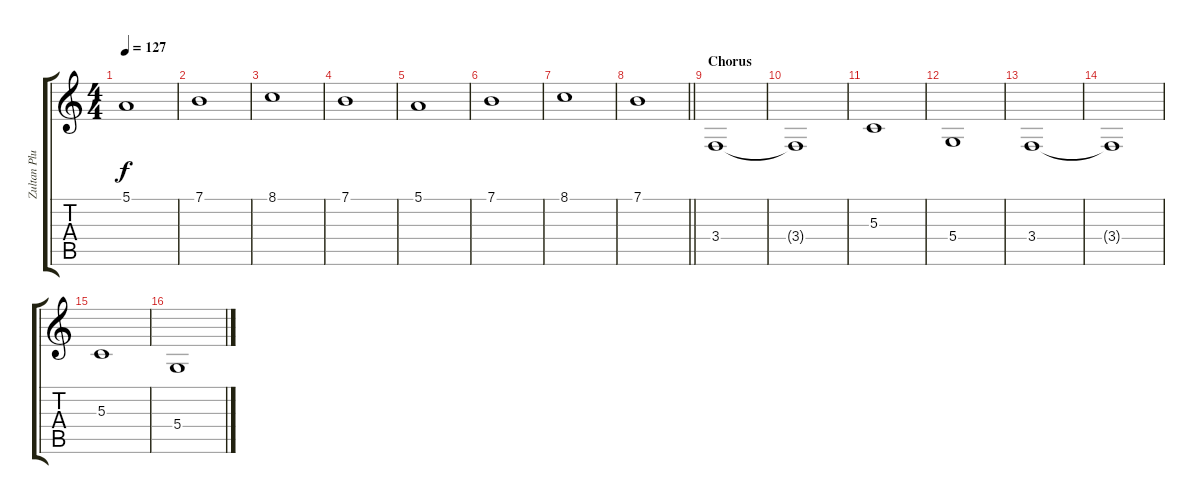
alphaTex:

\track ("Zultan Pluto (Keyboard)" "Zultan Plu") {instrument stringensemble1}
\staff {score tabs}
\tuning (E4 B3 G3 D3 A2 E2) {hide}
\ts (4 4)
\tempo 127
\clef g2
\ks c
5.1.1{dy f} |
7.1.1 |
8.1.1 |
7.1.1 |
5.1.1 |
7.1.1 |
8.1.1 |
\barLineRight lightlight
7.1.1 |
\section ("" "Chorus")
3.4.1 |
3.4{t}.1 |
5.3.1 |
5.4.1 |
3.4.1 |
3.4{t}.1 |
5.3.1 |
5.4.1
